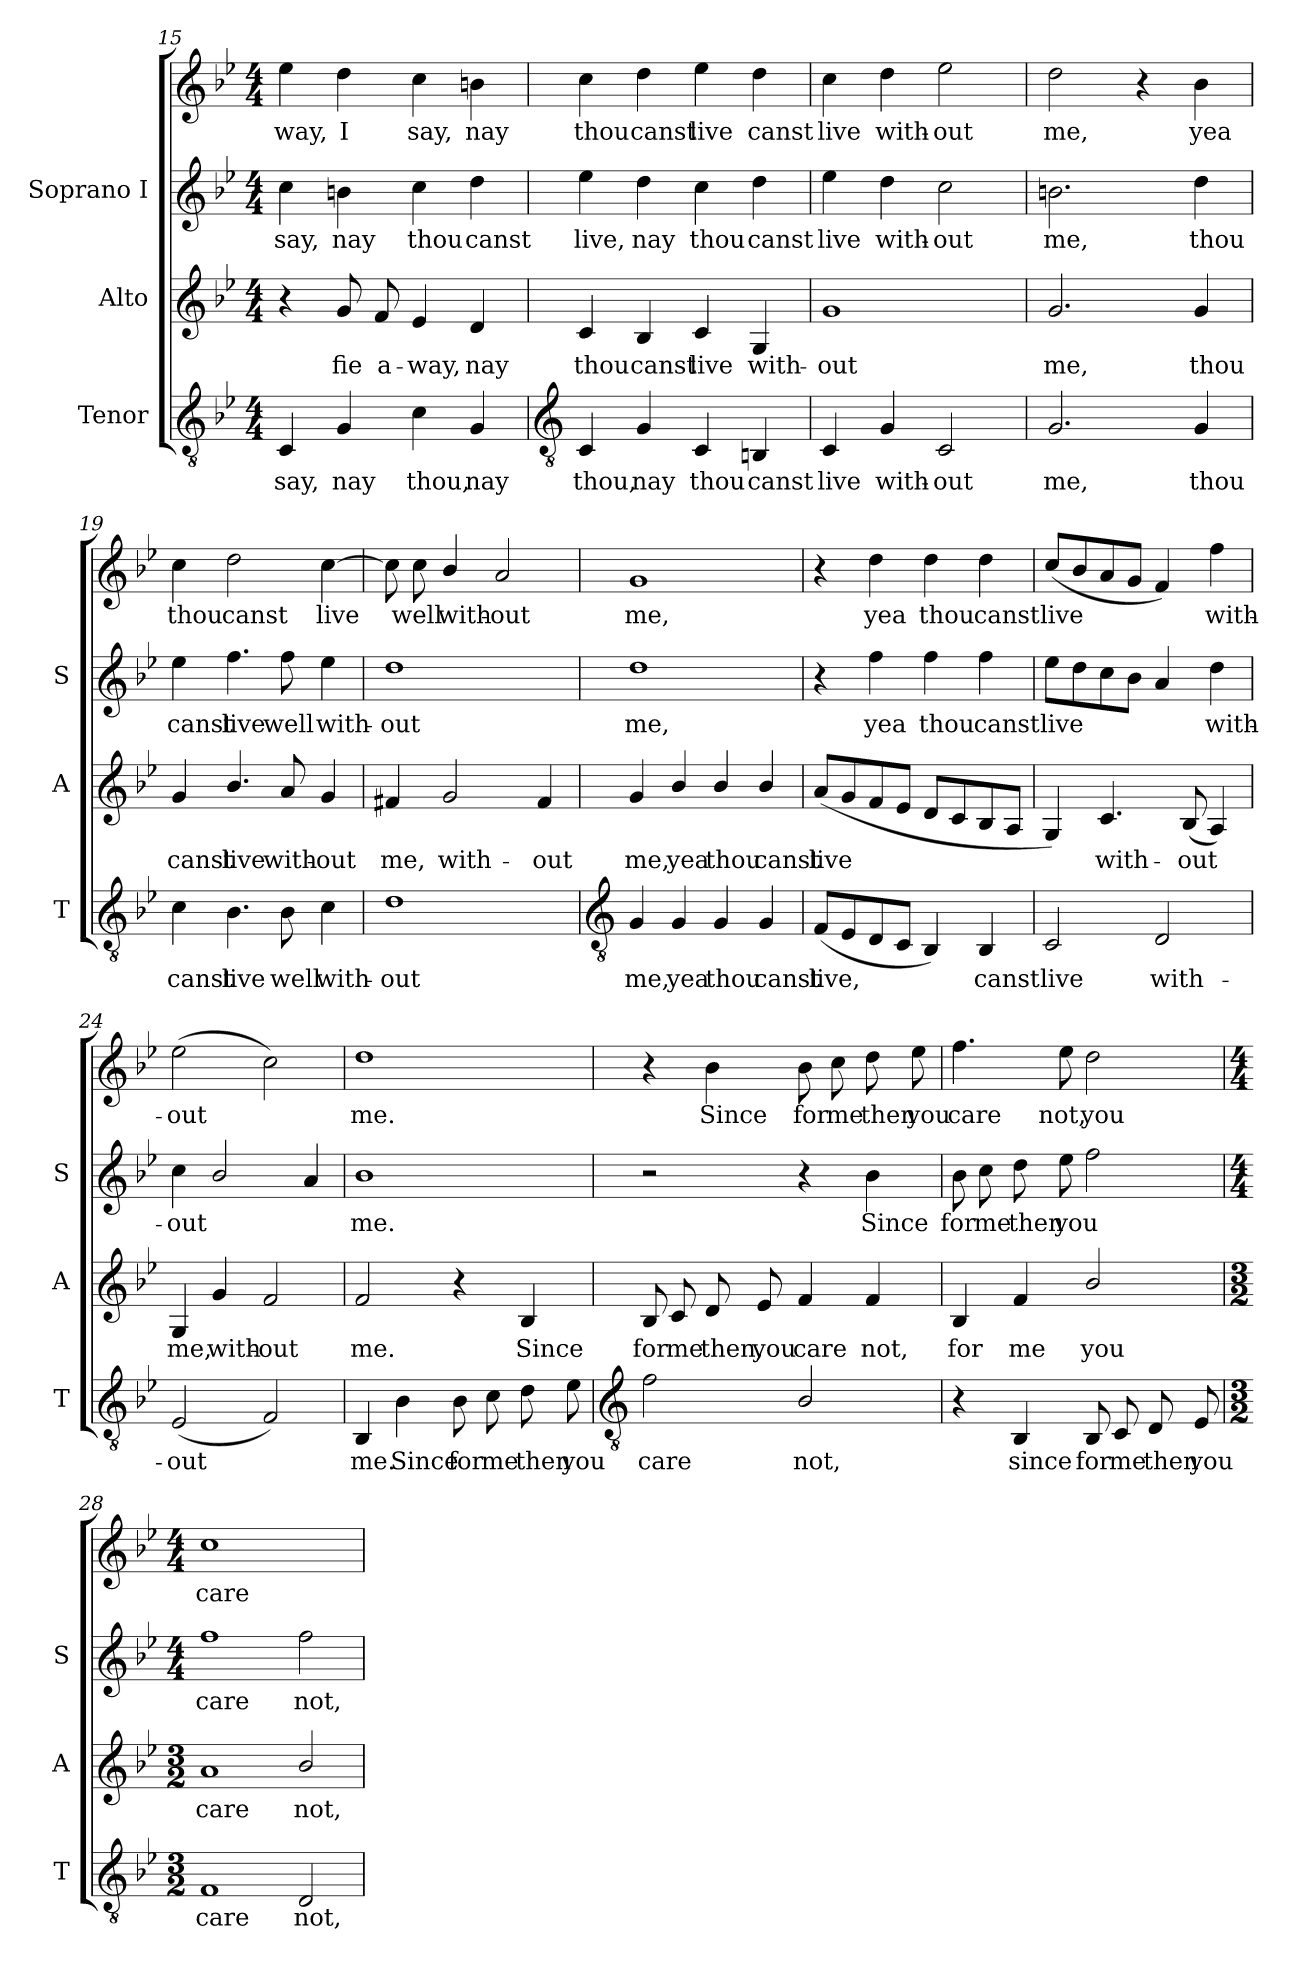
**kern	**text	**kern	**text	**kern	**text	**kern	**text
*part3	*part3	*part2	*part2	*part1	*part1	*part1	*part1
*staff4	*staff4	*staff3	*staff3	*staff2	*staff2	*staff1	*staff1
*I"Tenor	*	*I"Alto	*	*I"Soprano I	*	*	*
*I'T	*	*I'A	*	*I'S	*	*	*
*clefGv2	*	*clefG2	*	*clefG2	*	*clefG2	*
*k[b-e-]	*	*k[b-e-]	*	*k[b-e-]	*	*k[b-e-]	*
*B-:	*	*B-:	*	*B-:	*	*B-:	*
*M4/4	*	*M4/4	*	*M4/4	*	*M4/4	*
=15	=15	=15	=15	=15	=15	=15	=15
!	!LO:LY:b	!	!	!	!LO:LY:b	!	!LO:LY:b
4C	say,	4r	.	4cc	say,	4ee-	way,
!	!LO:LY:b	!	!LO:LY:b	!	!LO:LY:b	!	!LO:LY:b
4G	nay	8g	fie	4bn	nay	4dd	I
!	!	!	!LO:LY:b	!	!	!	!
.	.	8f	a-	.	.	.	.
!	!LO:LY:b	!	!LO:LY:b	!	!LO:LY:b	!	!LO:LY:b
4c	thou,	4e-	-way,	4cc	thou	4cc	say,
!	!LO:LY:b	!	!LO:LY:b	!	!LO:LY:b	!	!LO:LY:b
4G	nay	4d	nay	4dd	canst	4bn	nay
!!LO:LB:g=z
=16	=16	=16	=16	=16	=16	=16	=16
*clefGv2	*	*	*	*	*	*	*
!	!LO:LY:b	!	!LO:LY:b	!	!LO:LY:b	!	!LO:LY:b
4C	thou,	4c	thou	4ee-	live,	4cc	thou
!	!LO:LY:b	!	!LO:LY:b	!	!LO:LY:b	!	!LO:LY:b
4G	nay	4B-	canst	4dd	nay	4dd	canst
!	!LO:LY:b	!	!LO:LY:b	!	!LO:LY:b	!	!LO:LY:b
4C	thou	4c	live	4cc	thou	4ee-	live
!	!LO:LY:b	!	!LO:LY:b	!	!LO:LY:b	!	!LO:LY:b
4BBn	canst	4G	with-	4dd	canst	4dd	canst
=17	=17	=17	=17	=17	=17	=17	=17
!	!LO:LY:b	!	!LO:LY:b	!	!LO:LY:b	!	!LO:LY:b
4C	live	1g	-out	4ee-	live	4cc	live
!	!LO:LY:b	!	!	!	!LO:LY:b	!	!LO:LY:b
4G	with-	.	.	4dd	with-	4dd	with-
!	!LO:LY:b	!	!	!	!LO:LY:b	!	!LO:LY:b
2C	-out	.	.	2cc	-out	2ee-	-out
=18	=18	=18	=18	=18	=18	=18	=18
!	!LO:LY:b	!	!LO:LY:b	!	!LO:LY:b	!	!LO:LY:b
2.G	me,	2.g	me,	2.bn	me,	2dd	me,
.	.	.	.	.	.	4r	.
!	!LO:LY:b	!	!LO:LY:b	!	!LO:LY:b	!	!LO:LY:b
4G	thou	4g	thou	4dd	thou	4b-	yea
=19	=19	=19	=19	=19	=19	=19	=19
!	!LO:LY:b	!	!LO:LY:b	!	!LO:LY:b	!	!LO:LY:b
4c	canst	4g	canst	4ee-	canst	4cc	thou
!	!LO:LY:b	!	!LO:LY:b	!	!LO:LY:b	!	!LO:LY:b
4.B-	live	4.b-/	live	4.ff	live	2dd	canst
!	!LO:LY:b	!	!LO:LY:b	!	!LO:LY:b	!	!
8B-	well	8a	with-	8ff	well	.	.
!	!LO:LY:b	!	!LO:LY:b	!	!LO:LY:b	!	!LO:LY:b
4c	with-	4g	-out	4ee-	with-	[4cc	live
=20	=20	=20	=20	=20	=20	=20	=20
!	!LO:LY:b	!	!LO:LY:b	!	!LO:LY:b	!	!
1d	-out	4f#X	me,	1dd	out	8cc]	.
!	!	!	!	!	!	!	!LO:LY:b
.	.	.	.	.	.	8cc	-well
!	!	!	!LO:LY:b	!	!	!	!LO:LY:b
.	.	2g	with-	.	.	4b-/	with-
!	!	!	!	!	!	!	!LO:LY:b
.	.	.	.	.	.	2a	-out
!	!	!	!LO:LY:b	!	!	!	!
.	.	4f#	-out	.	.	.	.
!!LO:LB:g=z
=21	=21	=21	=21	=21	=21	=21	=21
*clefGv2	*	*	*	*	*	*	*
!	!LO:LY:b	!	!LO:LY:b	!	!LO:LY:b	!	!LO:LY:b
4G	me,	4g	me,	1dd	me,	1g	me,
!	!LO:LY:b	!	!LO:LY:b	!	!	!	!
4G	yea	4b-/	yea	.	.	.	.
!	!LO:LY:b	!	!LO:LY:b	!	!	!	!
4G	thou	4b-/	thou	.	.	.	.
!	!LO:LY:b	!	!LO:LY:b	!	!	!	!
4G	canst	4b-/	canst	.	.	.	.
=22	=22	=22	=22	=22	=22	=22	=22
!	!LO:LY:b	!	!LO:LY:b	!	!	!	!
(<8FL	live,	(<8aL	live	4r	.	4r	.
8E-	.	8g	.	.	.	.	.
!	!	!	!	!	!LO:LY:b	!	!LO:LY:b
8D	.	8f	.	4ff	yea	4dd	yea
8CJ	.	8e-J	.	.	.	.	.
!	!	!	!	!	!LO:LY:b	!	!LO:LY:b
4BB-)	.	8dL	.	4ff	thou	4dd	thou
.	.	8c	.	.	.	.	.
!	!LO:LY:b	!	!	!	!LO:LY:b	!	!LO:LY:b
4BB-	canst	8B-	.	4ff	canst	4dd	canst
.	.	8AJ	.	.	.	.	.
=23	=23	=23	=23	=23	=23	=23	=23
!	!LO:LY:b	!	!	!	!LO:LY:b	!	!LO:LY:b
2C	live	4G)	.	8ee-L	-live	(<8ccL	live
.	.	.	.	8dd	.	8b-	.
!	!	!	!LO:LY:b	!	!	!	!
.	.	4.c	with-	8cc	.	8a	.
.	.	.	.	8b-J	.	8gJ	.
!	!LO:LY:b	!	!	!	!	!	!
2D	with-	.	.	4a	.	4f)	.
!	!	!	!LO:LY:b	!	!	!	!
.	.	(<8B-L	-out	.	.	.	.
!	!	!	!	!	!LO:LY:b	!	!LO:LY:b
.	.	4A)	.	4dd	with-	4ff	with-
=24	=24	=24	=24	=24	=24	=24	=24
!	!LO:LY:b	!	!LO:LY:b	!	!LO:LY:b	!	!LO:LY:b
(<2E-	-out	4G	me,	4cc	out	(>2ee-	-out
!	!	!	!LO:LY:b	!	!	!	!
.	.	4g	with-	2b-/	.	.	.
!	!	!	!LO:LY:b	!	!	!	!
2F)	.	2f	-out	.	.	2cc)	.
.	.	.	.	4a	.	.	.
=25	=25	=25	=25	=25	=25	=25	=25
!	!LO:LY:b	!	!LO:LY:b	!	!LO:LY:b	!	!LO:LY:b
4BB-	me.	2f	me.	1b-	me.	1dd	me.
!	!LO:LY:b	!	!	!	!	!	!
4B-	Since	.	.	.	.	.	.
!	!LO:LY:b	!	!	!	!	!	!
8B-	for	4r	.	.	.	.	.
!	!LO:LY:b	!	!	!	!	!	!
8c	me	.	.	.	.	.	.
!	!LO:LY:b	!	!LO:LY:b	!	!	!	!
8d	then	4B-	Since	.	.	.	.
!	!LO:LY:b	!	!	!	!	!	!
8e-	you	.	.	.	.	.	.
!!LO:LB:g=z
=26	=26	=26	=26	=26	=26	=26	=26
*clefGv2	*	*	*	*	*	*	*
!	!LO:LY:b	!	!LO:LY:b	!	!	!	!
2f	care	8B-	for	2r	.	4r	.
!	!	!	!LO:LY:b	!	!	!	!
.	.	8c	me	.	.	.	.
!	!	!	!LO:LY:b	!	!	!	!LO:LY:b
.	.	8d	then,	.	.	4b-	Since
!	!	!	!LO:LY:b	!	!	!	!
.	.	8e-	you	.	.	.	.
!	!LO:LY:b	!	!LO:LY:b	!	!	!	!LO:LY:b
2B-/	not,	4f	care	4r	.	8b-	for
!	!	!	!	!	!	!	!LO:LY:b
.	.	.	.	.	.	8cc	me
!	!	!	!LO:LY:b	!	!LO:LY:b	!	!LO:LY:b
.	.	4f	not,	4b-	Since	8dd	then
!	!	!	!	!	!	!	!LO:LY:b
.	.	.	.	.	.	8ee-	you
=27	=27	=27	=27	=27	=27	=27	=27
!	!	!	!LO:LY:b	!	!LO:LY:b	!	!LO:LY:b
4r	.	4B-	for	8b-	for	4.ff	care
!	!	!	!	!	!LO:LY:b	!	!
.	.	.	.	8cc	me	.	.
!	!LO:LY:b	!	!LO:LY:b	!	!LO:LY:b	!	!
4BB-	since	4f	me	8dd	then	.	.
!	!	!	!	!	!LO:LY:b	!	!LO:LY:b
.	.	.	.	8ee-L	you	8ee-	not,
!	!LO:LY:b	!	!LO:LY:b	!	!	!	!LO:LY:b
8BB-	for	2b-/	you	2ff	.	2dd	you
!	!LO:LY:b	!	!	!	!	!	!
8C	me	.	.	.	.	.	.
!	!LO:LY:b	!	!	!	!	!	!
8D	then	.	.	.	.	.	.
!	!LO:LY:b	!	!	!	!	!	!
8E-	you	.	.	.	.	.	.
=28	=28	=28	=28	=28	=28	=28	=28
*M3/2	*	*M3/2	*	*M4/4	*	*M4/4	*
!	!LO:LY:b	!	!LO:LY:b	!	!LO:LY:b	!	!LO:LY:b
1F	care	1a	care	1ff	care	1cc	care
!	!LO:LY:b	!	!LO:LY:b	!	!LO:LY:b	!	!
2D	not,	2b-/	not,	2ff	not,	2ryy	.
=	=	=	=	=	=	=	=
*-	*-	*-	*-	*-	*-	*-	*-
